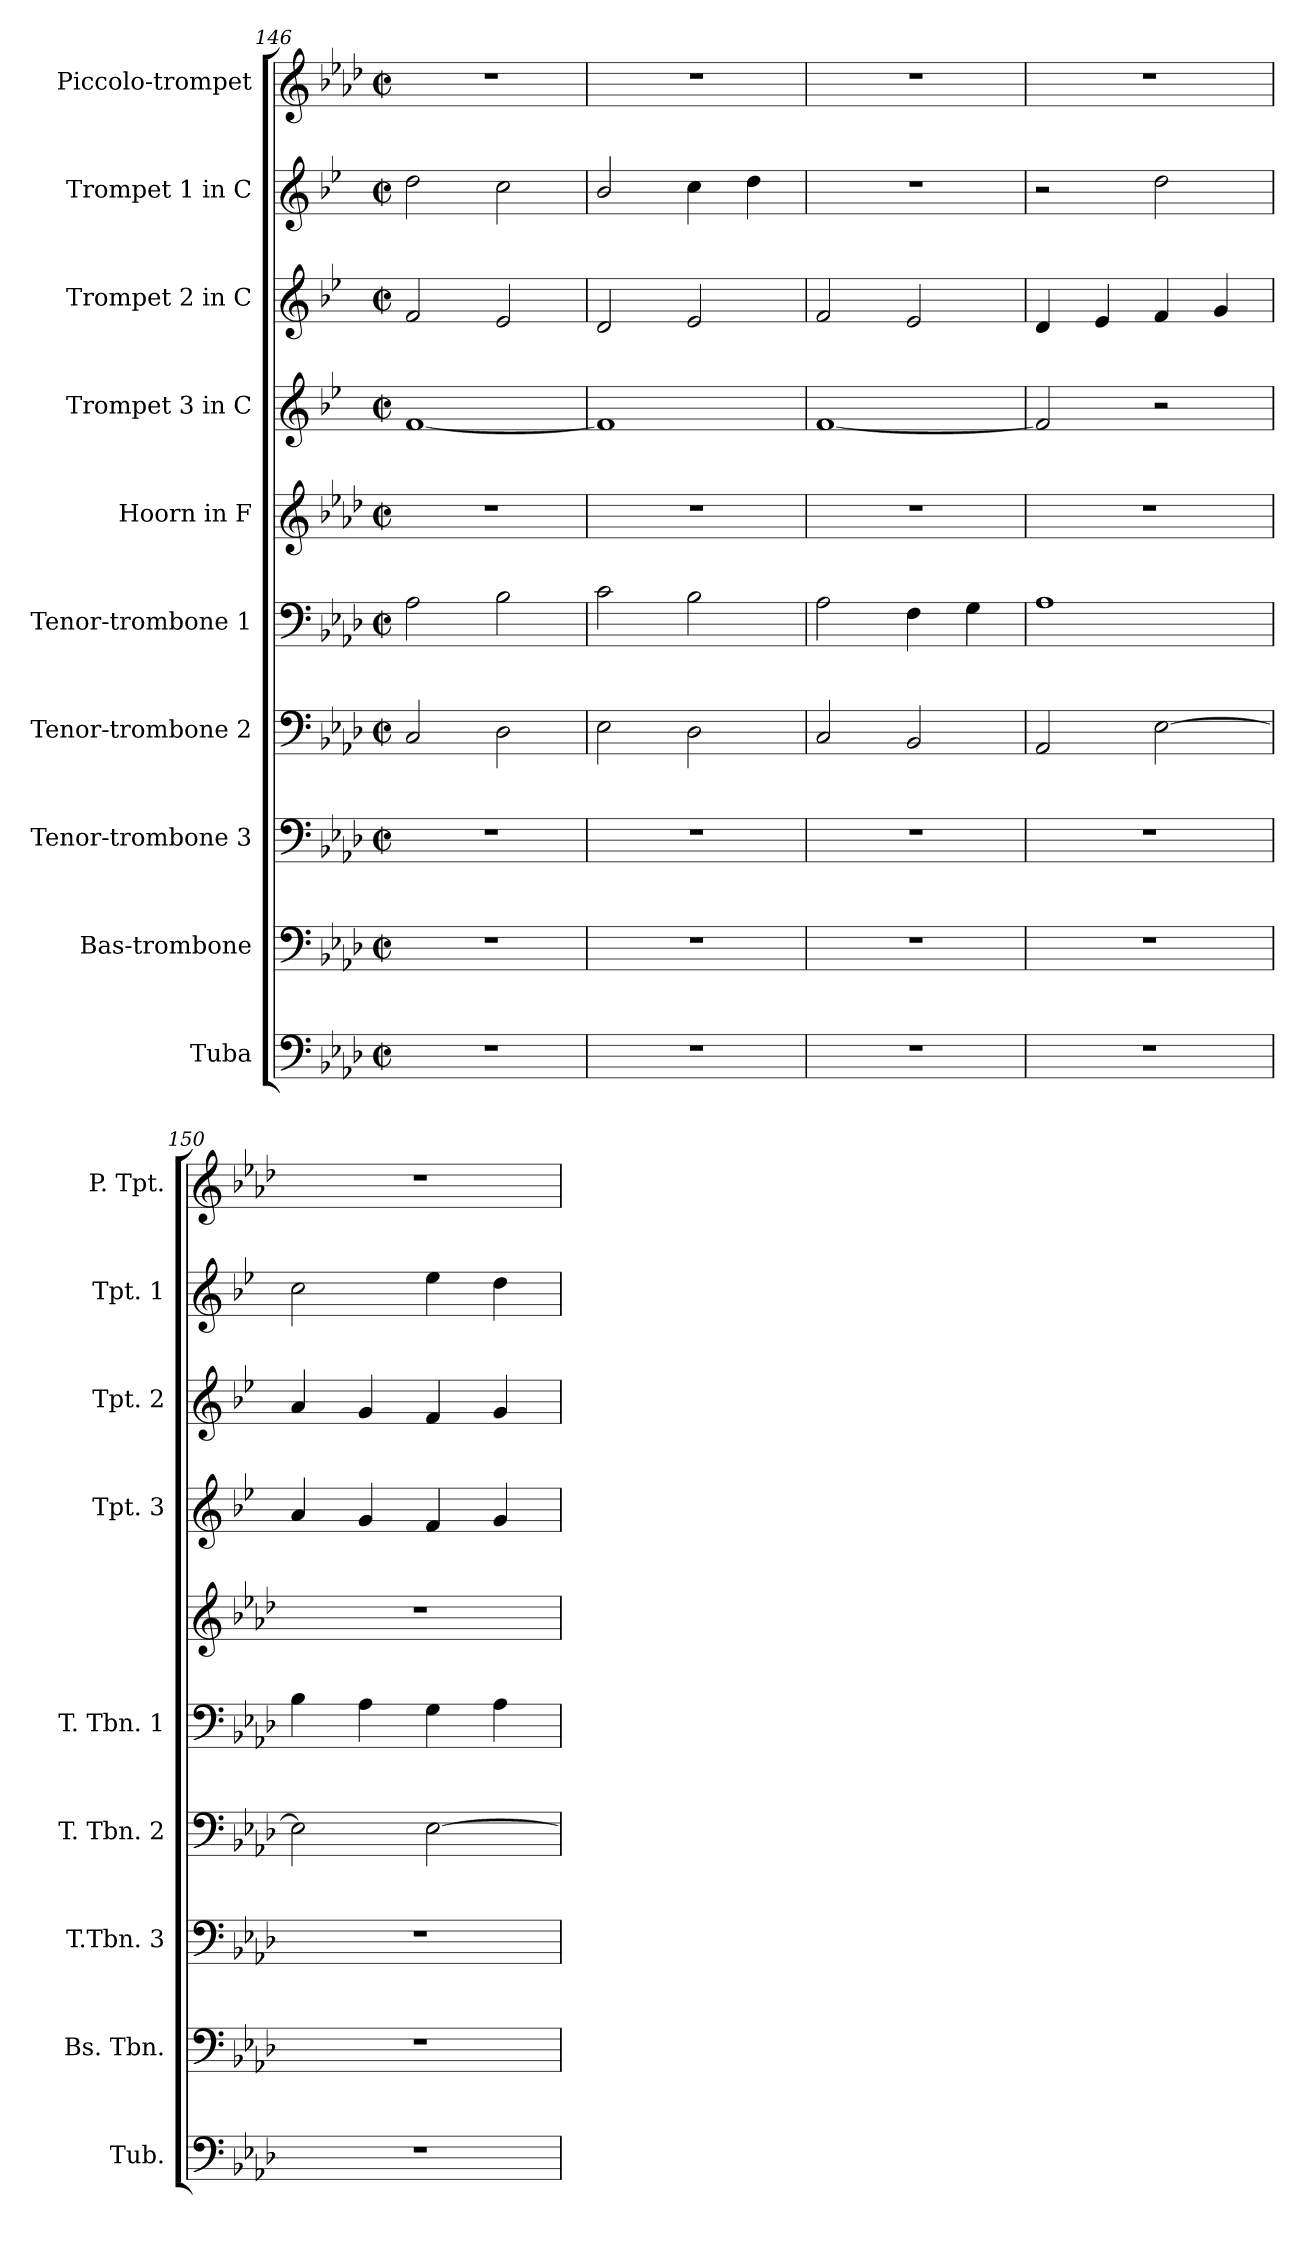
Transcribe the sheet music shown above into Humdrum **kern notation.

**kern	**kern	**kern	**kern	**kern	**kern	**kern	**kern	**kern	**kern
*part10	*part9	*part8	*part7	*part6	*part5	*part4	*part3	*part2	*part1
*staff10	*staff9	*staff8	*staff7	*staff6	*staff5	*staff4	*staff3	*staff2	*staff1
*I"Tuba	*I"Bas-trombone	*I"Tenor-trombone 3	*I"Tenor-trombone 2	*I"Tenor-trombone 1	*I"Hoorn in F	*I"Trompet 3 in C	*I"Trompet 2 in C	*I"Trompet 1 in C	*I"Piccolo-trompet
*I'Tub.	*I'Bs. Tbn.	*I'T.Tbn. 3	*I'T. Tbn. 2	*I'T. Tbn. 1	*	*I'Tpt. 3	*I'Tpt. 2	*I'Tpt. 1	*I'P. Tpt.
*clefF4	*clefF4	*clefF4	*clefF4	*clefF4	*clefG2	*clefG2	*clefG2	*clefG2	*clefG2
*	*	*	*	*	*ITrd4c7	*ITrd1c2	*ITrd1c2	*ITrd1c2	*ITrd-6c-10
*k[b-e-a-d-]	*k[b-e-a-d-]	*k[b-e-a-d-]	*k[b-e-a-d-]	*k[b-e-a-d-]	*k[b-e-a-d-g-]	*k[b-e-a-d-]	*k[b-e-a-d-]	*k[b-e-a-d-]	*k[b-e-a-d-g-c-]
*M2/2	*M2/2	*M2/2	*M2/2	*M2/2	*M2/2	*M2/2	*M2/2	*M2/2	*M2/2
*met(c|)	*met(c|)	*met(c|)	*met(c|)	*met(c|)	*met(c|)	*met(c|)	*met(c|)	*met(c|)	*met(c|)
=146	=146	=146	=146	=146	=146	=146	=146	=146	=146
1r	1r	1r	2C/	2A-\	1r	[1e-	2e-/	2cc\	1r
.	.	.	2D-\	2B-\	.	.	2d-/	2b-\	.
=147	=147	=147	=147	=147	=147	=147	=147	=147	=147
1r	1r	1r	2E-\	2c\	1r	1e-]	2c/	2a-/	1r
.	.	.	2D-\	2B-\	.	.	2d-/	4b-\	.
.	.	.	.	.	.	.	.	4cc\	.
=148	=148	=148	=148	=148	=148	=148	=148	=148	=148
1r	1r	1r	2C/	2A-\	1r	[1e-	2e-/	1r	1r
.	.	.	2BB-/	4F\	.	.	2d-/	.	.
.	.	.	.	4G\	.	.	.	.	.
!!LO:PB:g=z
=149	=149	=149	=149	=149	=149	=149	=149	=149	=149
1r	1r	1r	2AA-/	1A-	1r	2e-/]	4c/	2r	1r
.	.	.	.	.	.	.	4d-/	.	.
.	.	.	[2E-\	.	.	2r	4e-/	2cc\	.
.	.	.	.	.	.	.	4f/	.	.
=150	=150	=150	=150	=150	=150	=150	=150	=150	=150
1r	1r	1r	2E-\]	4B-\	1r	4g/	4g/	2b-\	1r
.	.	.	.	4A-\	.	4f/	4f/	.	.
.	.	.	[2E-\	4G\	.	4e-/	4e-/	4dd-\	.
.	.	.	.	4A-\	.	4f/	4f/	4cc\	.
=	=	=	=	=	=	=	=	=	=
*-	*-	*-	*-	*-	*-	*-	*-	*-	*-
